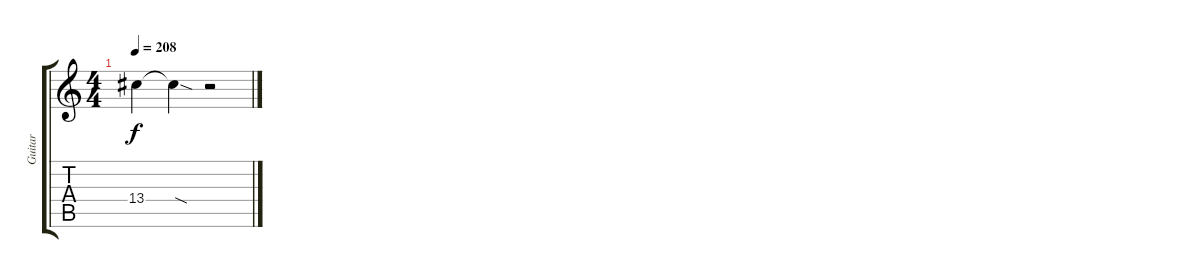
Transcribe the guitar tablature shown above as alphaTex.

\track ("Guitar" "Guitar") {instrument distortionguitar}
\staff {score tabs}
\tuning (D4 A3 F3 C3 G2 D2) {hide}
\ts (4 4)
\tempo 208
\clef g2
\ks c
13.4.4{dy f} 13.4{sod t}.4 r.2
